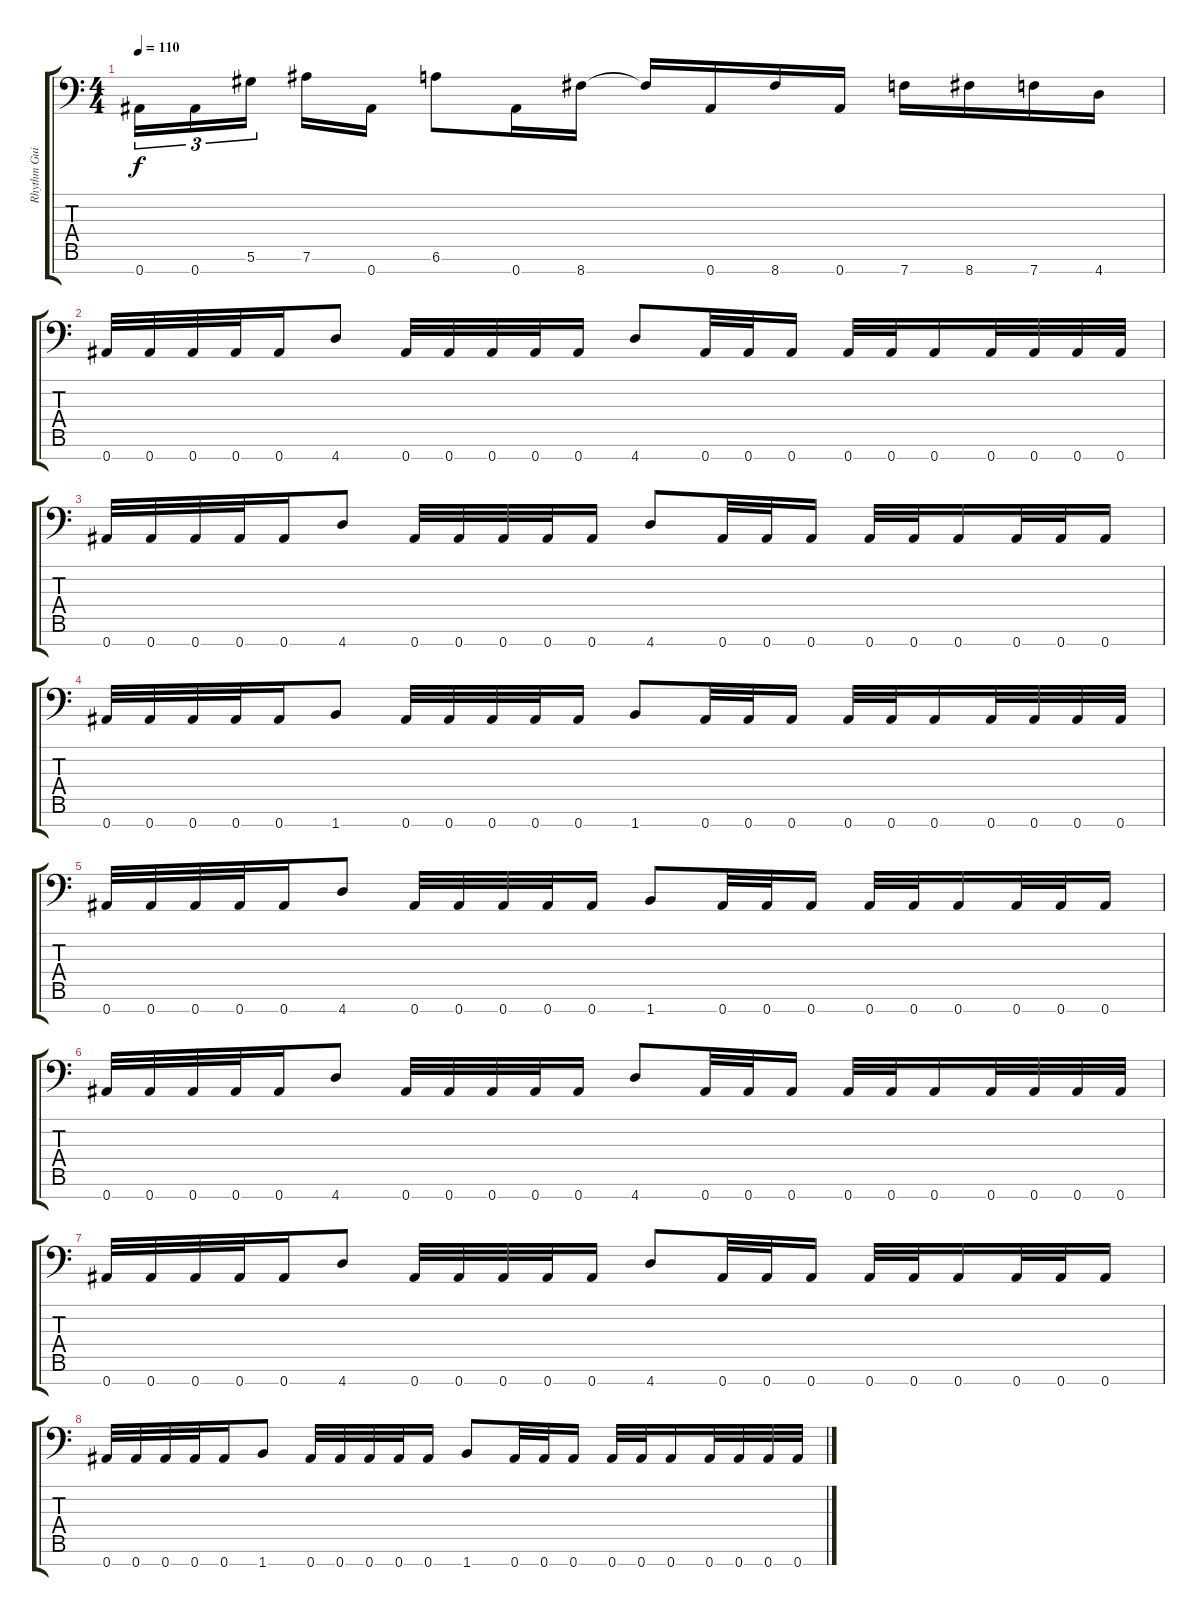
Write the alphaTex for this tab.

\track ("Rhythm Guitar 2" "Rhythm Gui") {instrument distortionguitar}
\staff {score tabs}
\tuning (Eb4 Bb3 Gb3 Db3 Ab2 Eb2 Bb1) {hide}
\ts (4 4)
\tempo 110
\clef f4
\ks c
0.7.16{tu (3 2) dy f} 0.7.16{tu (3 2)} 5.6.16{tu (3 2) beam splitsecondary} 7.6.16 0.7.16 6.6.8 0.7.16 8.7.16 8.7{t}.16 0.7.16 8.7.16 0.7.16 7.7.16 8.7.16 7.7.16 4.7.16 |
0.7.32 0.7.32 0.7.32 0.7.32 0.7.16 4.7.8 0.7.32 0.7.32 0.7.32 0.7.32 0.7.16 4.7.8 0.7.32 0.7.32 0.7.16 0.7.32 0.7.32 0.7.16 0.7.32 0.7.32 0.7.32 0.7.32 |
0.7.32 0.7.32 0.7.32 0.7.32 0.7.16 4.7.8 0.7.32 0.7.32 0.7.32 0.7.32 0.7.16 4.7.8 0.7.32 0.7.32 0.7.16 0.7.32 0.7.32 0.7.16 0.7.32 0.7.32 0.7.16 |
0.7.32 0.7.32 0.7.32 0.7.32 0.7.16 1.7.8 0.7.32 0.7.32 0.7.32 0.7.32 0.7.16 1.7.8 0.7.32 0.7.32 0.7.16 0.7.32 0.7.32 0.7.16 0.7.32 0.7.32 0.7.32 0.7.32 |
0.7.32 0.7.32 0.7.32 0.7.32 0.7.16 4.7.8 0.7.32 0.7.32 0.7.32 0.7.32 0.7.16 1.7.8 0.7.32 0.7.32 0.7.16 0.7.32 0.7.32 0.7.16 0.7.32 0.7.32 0.7.16 |
0.7.32 0.7.32 0.7.32 0.7.32 0.7.16 4.7.8 0.7.32 0.7.32 0.7.32 0.7.32 0.7.16 4.7.8 0.7.32 0.7.32 0.7.16 0.7.32 0.7.32 0.7.16 0.7.32 0.7.32 0.7.32 0.7.32 |
0.7.32 0.7.32 0.7.32 0.7.32 0.7.16 4.7.8 0.7.32 0.7.32 0.7.32 0.7.32 0.7.16 4.7.8 0.7.32 0.7.32 0.7.16 0.7.32 0.7.32 0.7.16 0.7.32 0.7.32 0.7.16 |
0.7.32 0.7.32 0.7.32 0.7.32 0.7.16 1.7.8 0.7.32 0.7.32 0.7.32 0.7.32 0.7.16 1.7.8 0.7.32 0.7.32 0.7.16 0.7.32 0.7.32 0.7.16 0.7.32 0.7.32 0.7.32 0.7.32
